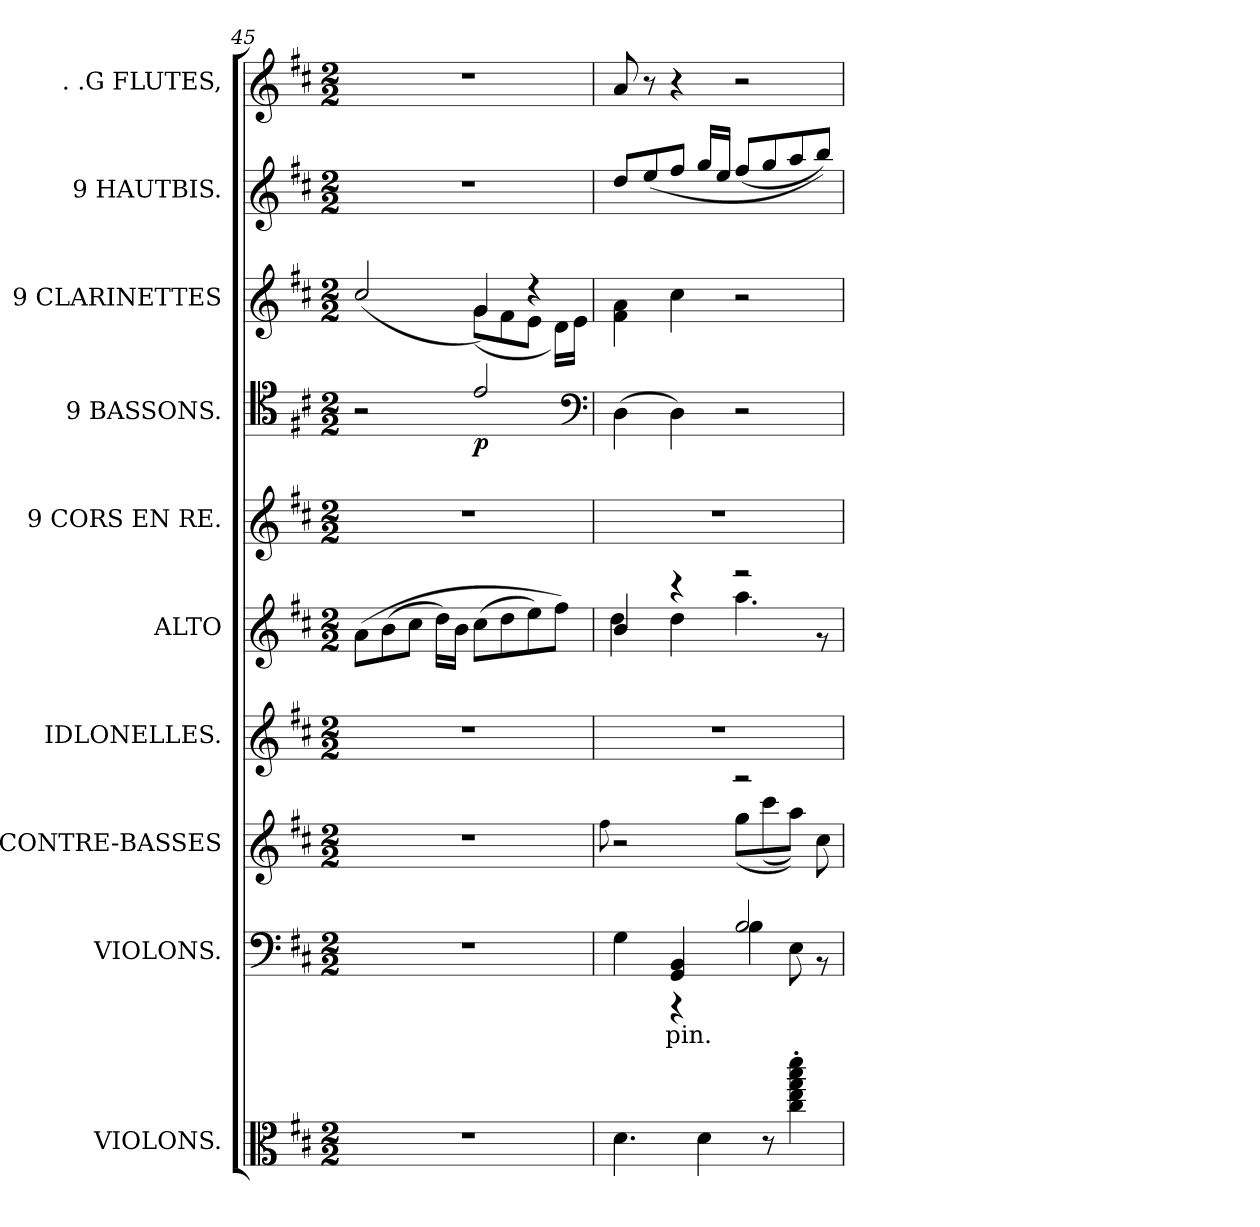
**kern	**kern	**text	**kern	**dynam	**kern	**dynam	**kern	**kern	**kern	**dynam	**kern	**kern	**kern
*part10	*part9	*part9	*part8	*part8	*part7	*part7	*part6	*part5	*part4	*part4	*part3	*part2	*part1
*staff10	*staff9	*staff9	*staff8	*staff8	*staff7	*staff7	*staff6	*staff5	*staff4	*staff4	*staff3	*staff2	*staff1
*I"VIOLONS.	*I"VIOLONS.	*	*I"CONTRE-BASSES	*	*I"IDLONELLES.	*	*I"ALTO	*I"9 CORS EN RE.	*I"9 BASSONS.	*	*I"9 CLARINETTES	*I"9 HAUTBIS.	*I". .G FLUTES,
*I'VIO.	*I'VIO.	*	*I'CONTRE-B.ES	*	*I'IDL.	*	*I'A.	*I'9 COR. EN RE.	*I'9 B.NS.	*	*I'9 CLA.	*I'9 HAU.	*I'. .G Fl.S,
*clefC3	*clefF4	*	*clefG2	*	*clefG2	*	*clefG2	*clefG2	*clefC4	*	*clefG2	*clefG2	*clefG2
*k[f#c#]	*k[f#c#]	*	*k[f#c#]	*	*k[f#c#]	*	*k[f#c#]	*k[f#c#]	*k[f#c#]	*	*k[f#c#]	*k[f#c#]	*k[f#c#]
*M2/2	*M2/2	*	*M2/2	*	*M2/2	*	*M2/2	*M2/2	*M2/2	*	*M2/2	*M2/2	*M2/2
=45	=45	=45	=45	=45	=45	=45	=45	=45	=45	=45	=45	=45	=45
*	*	*	*	*	*	*	*	*	*	*	*^	*	*
1r	1r	.	1r	.	1r	.	(8a\L	1r	2r	.	(2cc#/	2ryy	1r	1r
.	.	.	.	.	.	.	(8b\	.	.	.	.	.	.	.
.	.	.	.	.	.	.	8cc#\J	.	.	.	.	.	.	.
.	.	.	.	.	.	.	16dd\LL)	.	.	.	.	.	.	.
.	.	.	.	.	.	.	16b\JJ	.	.	.	.	.	.	.
.	.	.	.	.	.	.	(8cc#\L	.	2e/	p	4g/)	(8g\L	.	.
.	.	.	.	.	.	.	8dd\	.	.	.	.	8f#\	.	.
.	.	.	.	.	.	.	8ee\)	.	.	.	4r	8e\J	.	.
.	.	.	.	.	.	.	8ff#\J)	.	.	.	.	16d\LL)	.	.
.	.	.	.	.	.	.	.	.	.	.	.	16e\JJ	.	.
*	*	*	*	*	*	*	*	*	*	*	*v	*v	*	*
*	*	*	*	*	*	*	*	*	*clefF4	*	*	*	*
!!LO:PB:g=z
=46	=46	=46	=46	=46	=46	=46	=46	=46	=46	=46	=46	=46	=46
*	*	*	*^	*	*	*	*	*	*	*	*	*	*
.	.	.	.	8qqff#\	.	.	.	.	.	.	.	.	.	.
*	*^	*	*	*	*	*	*	*^	*	*	*	*	*	*
4.d\	4ryy	4G\	.	2r	2ryy	.	1r	pp mf	4b/	4dd\	1r	(4D\	.	4f#\ 4a\	8dd/L	8a/
.	.	.	.	.	.	.	.	.	.	.	.	.	.	.	(8ee/	8r
.	4GG/ 4BB/	4r	pin.	.	.	.	.	.	4r	4dd\	.	4D\)	.	4cc#\	8ff#/J	4r
4d\	.	.	.	.	.	.	.	.	.	.	.	.	.	.	16gg/LL	.
.	.	.	.	.	.	.	.	.	.	.	.	.	.	.	16ee/JJ	.
.	2B/	4B\	.	2r	(8gg\L	.	.	.	2r	4.aa\	.	2r	.	2r	(8ff#/L	2r
8r	.	.	.	.	(8ccc#\	.	.	.	.	.	.	.	.	.	8gg/	.
4cc#'\ 4ee'\ 4gg'\ 4bb'\ 4ddd'\	.	8E\	.	.	8aa\J))	.	.	.	.	.	.	.	.	.	8aa/	.
.	.	8r	.	.	(8cc#\	pp mf	.	.	.	8r	.	.	.	.	8bb/J))	.
*	*v	*v	*	*	*	*	*	*	*v	*v	*	*	*	*	*	*
*	*	*	*v	*v	*	*	*	*	*	*	*	*	*	*
=	=	=	=	=	=	=	=	=	=	=	=	=	=
*-	*-	*-	*-	*-	*-	*-	*-	*-	*-	*-	*-	*-	*-
